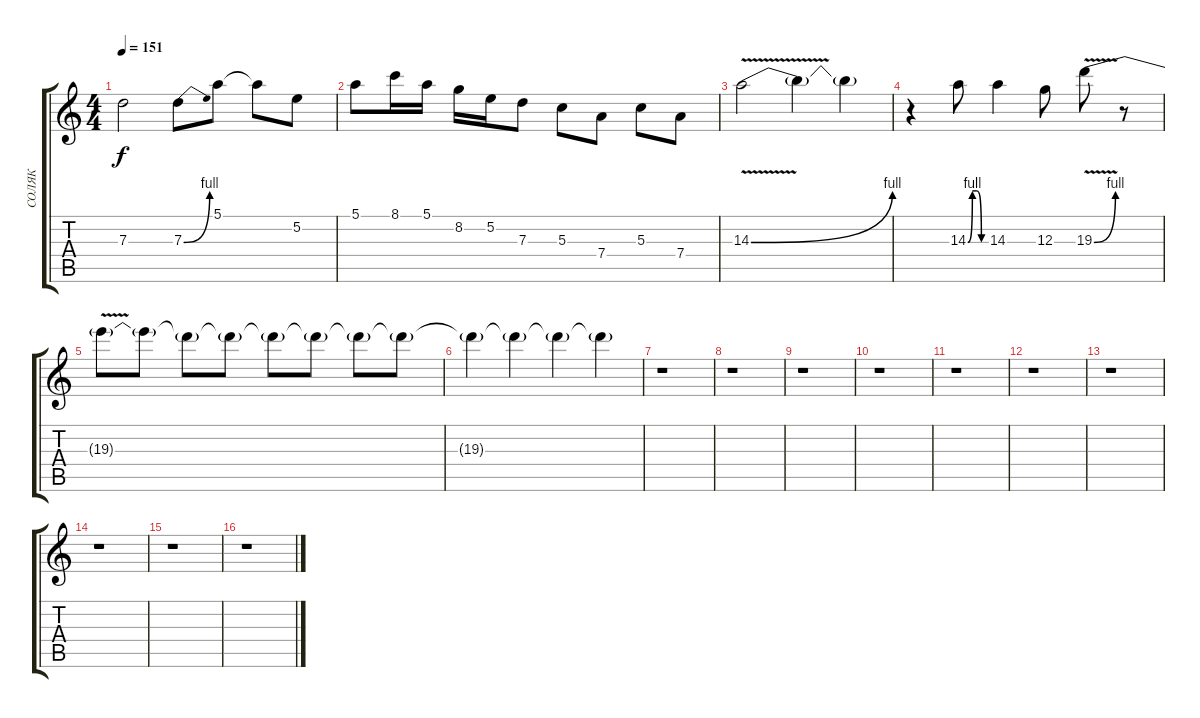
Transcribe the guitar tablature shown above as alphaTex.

\track ("СОЛЯК" "СОЛЯК") {instrument overdrivenguitar}
\staff {score tabs}
\tuning (E4 B3 G3 D3 A2 E2) {hide}
\ts (4 4)
\tempo 151
\clef g2
\ks c
7.3{t}.2{dy f} 7.3{be (bend 0 0 60 4)}.8 5.1.8 5.1{t}.8 5.2.8 |
5.1.8 8.1.16 5.1.16 8.2.16 5.2.16 7.3.8 5.3.8 7.4.8 5.3.8 7.4.8 |
14.3{be (bend 0 0 60 4) v}.2 14.3{t}.4 14.3{t}.4 |
r.4 14.3{be (custom 0 0 15 4 30 4 45 0 60 0)}.8 14.3.4 12.3.8 19.3{be (bend 0 0 60 4) v}.8 r.8 |
19.3{t}.8 19.3{t}.8 19.3{t}.8 19.3{t}.8 19.3{t}.8 19.3{t}.8 19.3{t}.8 19.3{t}.8 |
19.3{t}.4{volume 10} 19.3{t}.4{volume 6} 19.3{t}.4 19.3{t}.4 |
r.1 |
r.1 |
r.1 |
r.1 |
r.1 |
r.1 |
r.1 |
r.1 |
r.1 |
r.1
